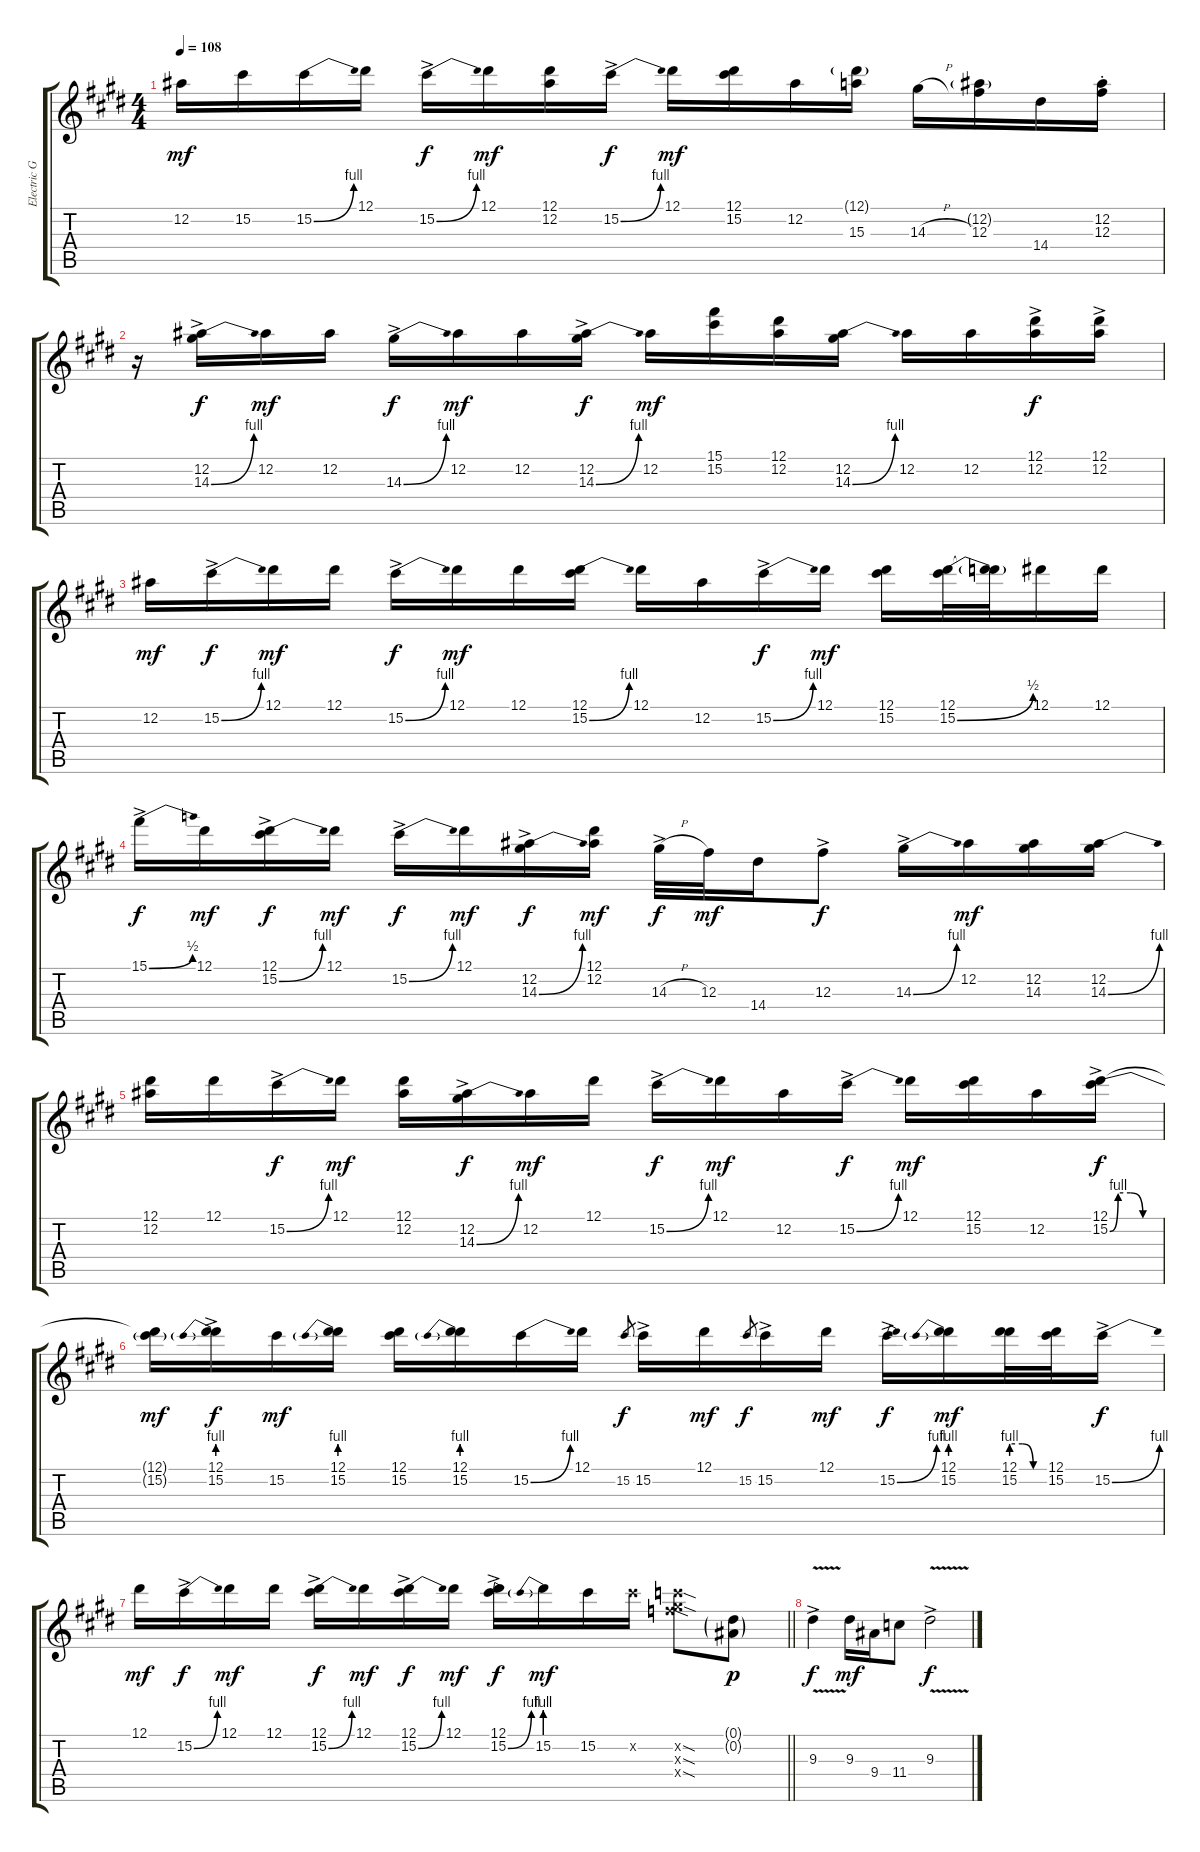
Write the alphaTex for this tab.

\track ("Electric Guitar 3" "Electric G") {instrument electricguitarclean}
\staff {score tabs}
\tuning (Eb4 Bb3 Gb3 Db3 Ab2 Eb2) {hide}
\ts (4 4)
\tempo 108
\clef g2
\ks c#minor
12.2{t}.16{dy mf} 15.2.16 15.2{be (bend 0 0 60 4)}.16 12.1.16 15.2{be (bend 0 0 60 4) ac}.16{dy f} 12.1.16{dy mf} (12.1 12.2).16 15.2{be (bend 0 0 60 4) ac}.16{dy f} 12.1.16{dy mf} (12.1 15.2).16 12.2.16 (12.1{g} 15.3).16 14.3{h}.16 (12.2{g} 12.3).16 14.4.16 (12.2{st} 12.3{st}).16 |
\ks e
r.16 (12.2{ac} 14.3{be (bend 0 0 60 4) ac}).16{dy f} 12.2.16{dy mf} 12.2.16 14.3{be (bend 0 0 60 4) ac}.16{dy f} 12.2.16{dy mf} 12.2.16 (12.2{ac} 14.3{be (bend 0 0 60 4) ac}).16{dy f} 12.2.16{dy mf} (15.1 15.2).16 (12.1 12.2).16 (12.2 14.3{be (bend 0 0 60 4)}).16 12.2.16 12.2.16 (12.1{ac} 12.2{ac}).16{dy f} (12.1{ac} 12.2{ac}).16 |
\ks c#minor
12.2.16{dy mf} 15.2{be (bend 0 0 60 4) ac}.16{dy f} 12.1.16{dy mf} 12.1.16 15.2{be (bend 0 0 60 4) ac}.16{dy f} 12.1.16{dy mf} 12.1.16 (12.1 15.2{be (bend 0 0 60 4)}).16 12.1.16 12.2.16 15.2{be (bend 0 0 60 4) ac}.16{dy f} 12.1.16{dy mf} (12.1 15.2).16 (12.1 15.2{be (bend 0 0 60 2)}).32 (12.1{t} 15.2{t}).32 12.1.16 12.1.16 |
\ks e
15.1{be (bend 0 0 60 2) ac}.16{dy f} 12.1.16{dy mf} (12.1{ac} 15.2{be (bend 0 0 60 4) ac}).16{dy f} 12.1.16{dy mf} 15.2{be (bend 0 0 60 4) ac}.16{dy f} 12.1.16{dy mf} (12.2{ac} 14.3{be (bend 0 0 60 4) ac}).16{dy f} (12.1 12.2).16{dy mf} 14.3{h ac}.32{dy f} 12.3.32{dy mf} 14.4.16 12.3{ac}.8{dy f} 14.3{be (bend 0 0 60 4) ac}.16 12.2.16{dy mf} (12.2 14.3).16 (12.2 14.3{be (bend 0 0 60 4)}).16 |
\ks c#minor
(12.1 12.2).16 12.1.16 15.2{be (bend 0 0 60 4) ac}.16{dy f} 12.1.16{dy mf} (12.1 12.2).16 (12.2{ac} 14.3{be (bend 0 0 60 4) ac}).16{dy f} 12.2.16{dy mf} 12.1.16 15.2{be (bend 0 0 60 4) ac}.16{dy f} 12.1.16{dy mf} 12.2.16 15.2{be (bend 0 0 60 4) ac}.16{dy f} 12.1.16{dy mf} (12.1 15.2).16 12.2.16 (12.1{ac} 15.2{be (custom 0 0 10 4 25 4 40 0 60 0) ac}).16{dy f} |
\ks e
(12.1{t} 15.2{t}).16{dy mf} (12.1{ac} 15.2{be (prebend 0 4 60 4) ac}).16{dy f} 15.2.16{dy mf} (12.1 15.2{be (prebend 0 4 60 4)}).16 (12.1 15.2).16 (12.1 15.2{be (prebend 0 4 60 4)}).16 15.2{be (bend 0 0 60 4)}.16 12.1.16 15.2.8{gr dy f} 15.2{ac}.16 12.1.16{dy mf} 15.2.8{gr dy f} 15.2{ac}.16 12.1.16{dy mf} 15.2{be (bend 0 0 60 4) ac}.16{dy f} (12.1 15.2{be (prebend 0 4 60 4)}).16{dy mf} (12.1 15.2{be (custom 0 4 20 4 40 0 60 0)}).32 (12.1 15.2).32 15.2{be (bend 0 0 60 4) ac}.16{dy f} |
\barLineRight lightlight
\ks c#minor
12.1.16{dy mf} 15.2{be (bend 0 0 60 4) ac}.16{dy f} 12.1.16{dy mf} 12.1.16 (12.1{ac} 15.2{be (bend 0 0 60 4) ac}).16{dy f} 12.1.16{dy mf} (12.1{ac} 15.2{be (bend 0 0 60 4) ac}).16{dy f} 12.1.16{dy mf} (12.1{ac} 15.2{be (bend 0 0 60 4) ac}).16{dy f} 15.2{be (prebend 0 4 60 4)}.16{dy mf} 15.2.16 15.2{x}.16 (14.2{sod x} 14.3{sod x} 16.4{sod x}).8 (0.1{g} 0.2{g}).8{dy p} |
\ks e
9.3{v ac}.4{dy f} 9.3.16{dy mf} 9.4.16 11.4.8 9.3{v ac}.2{dy f}
